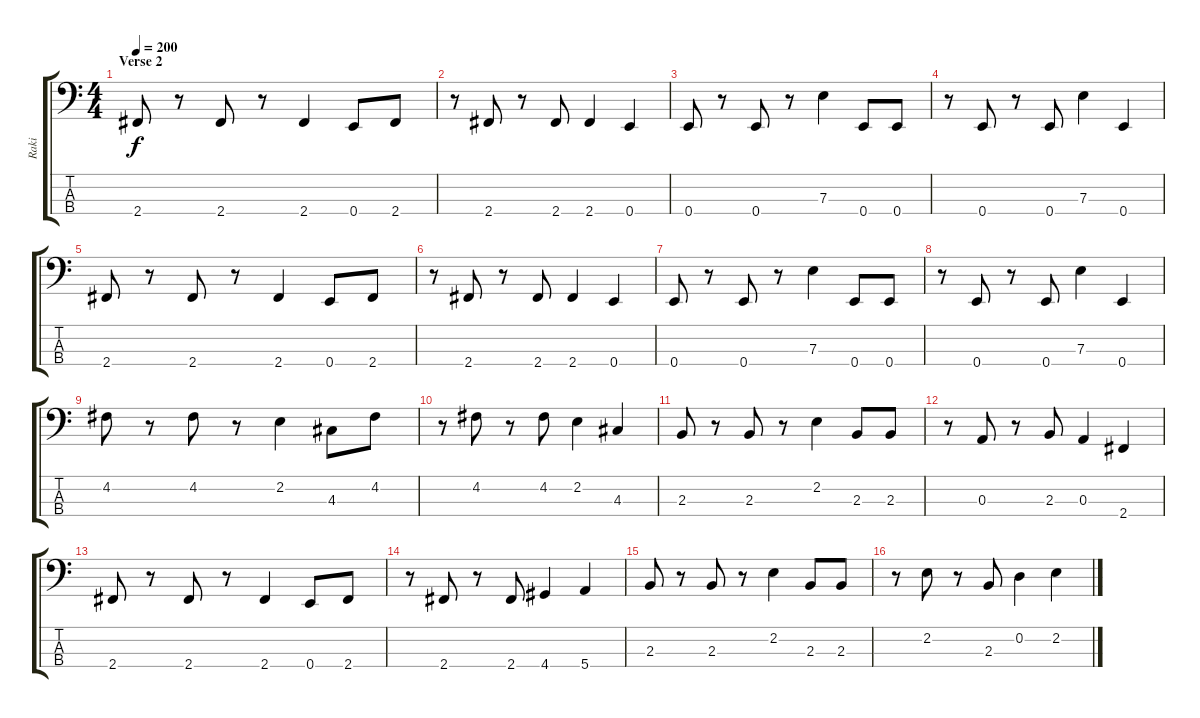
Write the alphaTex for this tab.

\track ("Raki" "Raki") {instrument electricbassfinger}
\staff {score tabs}
\tuning (G2 D2 A1 E1) {hide}
\ts (4 4)
\section ("" "Verse 2")
\tempo 200
\clef f4
\ks c
2.4.8{dy f} r.8 2.4.8 r.8 2.4.4 0.4.8 2.4.8 |
r.8 2.4.8 r.8 2.4.8 2.4.4 0.4.4 |
0.4.8 r.8 0.4.8 r.8 7.3.4 0.4.8 0.4.8 |
r.8 0.4.8 r.8 0.4.8 7.3.4 0.4.4 |
2.4.8 r.8 2.4.8 r.8 2.4.4 0.4.8 2.4.8 |
r.8 2.4.8 r.8 2.4.8 2.4.4 0.4.4 |
0.4.8 r.8 0.4.8 r.8 7.3.4 0.4.8 0.4.8 |
r.8 0.4.8 r.8 0.4.8 7.3.4 0.4.4 |
4.2.8 r.8 4.2.8 r.8 2.2.4 4.3.8 4.2.8 |
r.8 4.2.8 r.8 4.2.8 2.2.4 4.3.4 |
2.3.8 r.8 2.3.8 r.8 2.2.4 2.3.8 2.3.8 |
r.8 0.3.8 r.8 2.3.8 0.3.4 2.4.4 |
2.4.8 r.8 2.4.8 r.8 2.4.4 0.4.8 2.4.8 |
r.8 2.4.8 r.8 2.4.8 4.4.4 5.4.4 |
2.3.8 r.8 2.3.8 r.8 2.2.4 2.3.8 2.3.8 |
r.8 2.2.8 r.8 2.3.8 0.2.4 2.2.4
